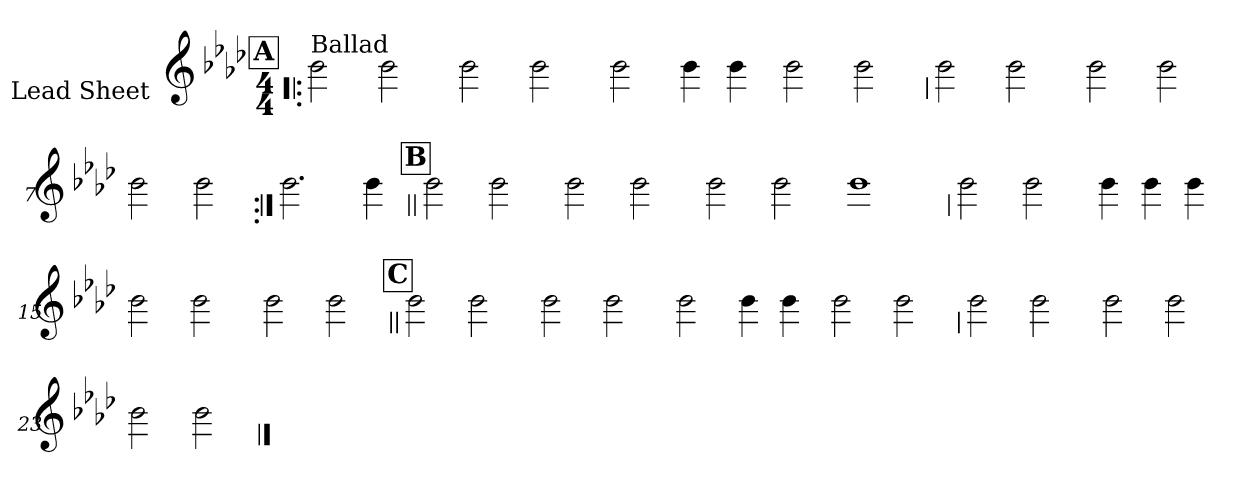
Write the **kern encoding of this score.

**kern
*part1
*staff1
*I"Lead Sheet
*stria0
*clefG2
*k[b-e-a-d-]
*A-:
*M4/4
!!LO:REH:place=s1:a:t=A
=1!|:
!LO:TX:a:t=Ballad
2b-
2b-
=2-
2b-
2b-
=3-
2b-
4b-
4b-
=4-
2b-
2b-
!!LO:LB:g=z
=5
2b-
2b-
=6-
2b-
2b-
=7-
2b-
2b-
=8:|!
2.b-
4b-
!!LO:LB:g=z
!!LO:REH:place=s1:a:t=B
=9||
2b-
2b-
=10-
2b-
2b-
=11-
2b-
2b-
=12-
1b-
!!LO:LB:g=z
=13
2b-
2b-
=14-
4b-
4b-
4b-
=15-
2b-
2b-
=16-
2b-
2b-
!!LO:LB:g=z
!!LO:REH:place=s1:a:t=C
=17||
2b-
2b-
=18-
2b-
2b-
=19-
2b-
4b-
4b-
=20-
2b-
2b-
!!LO:LB:g=z
=21
2b-
2b-
=22-
2b-
2b-
=23-
2b-
2b-
==
*-
